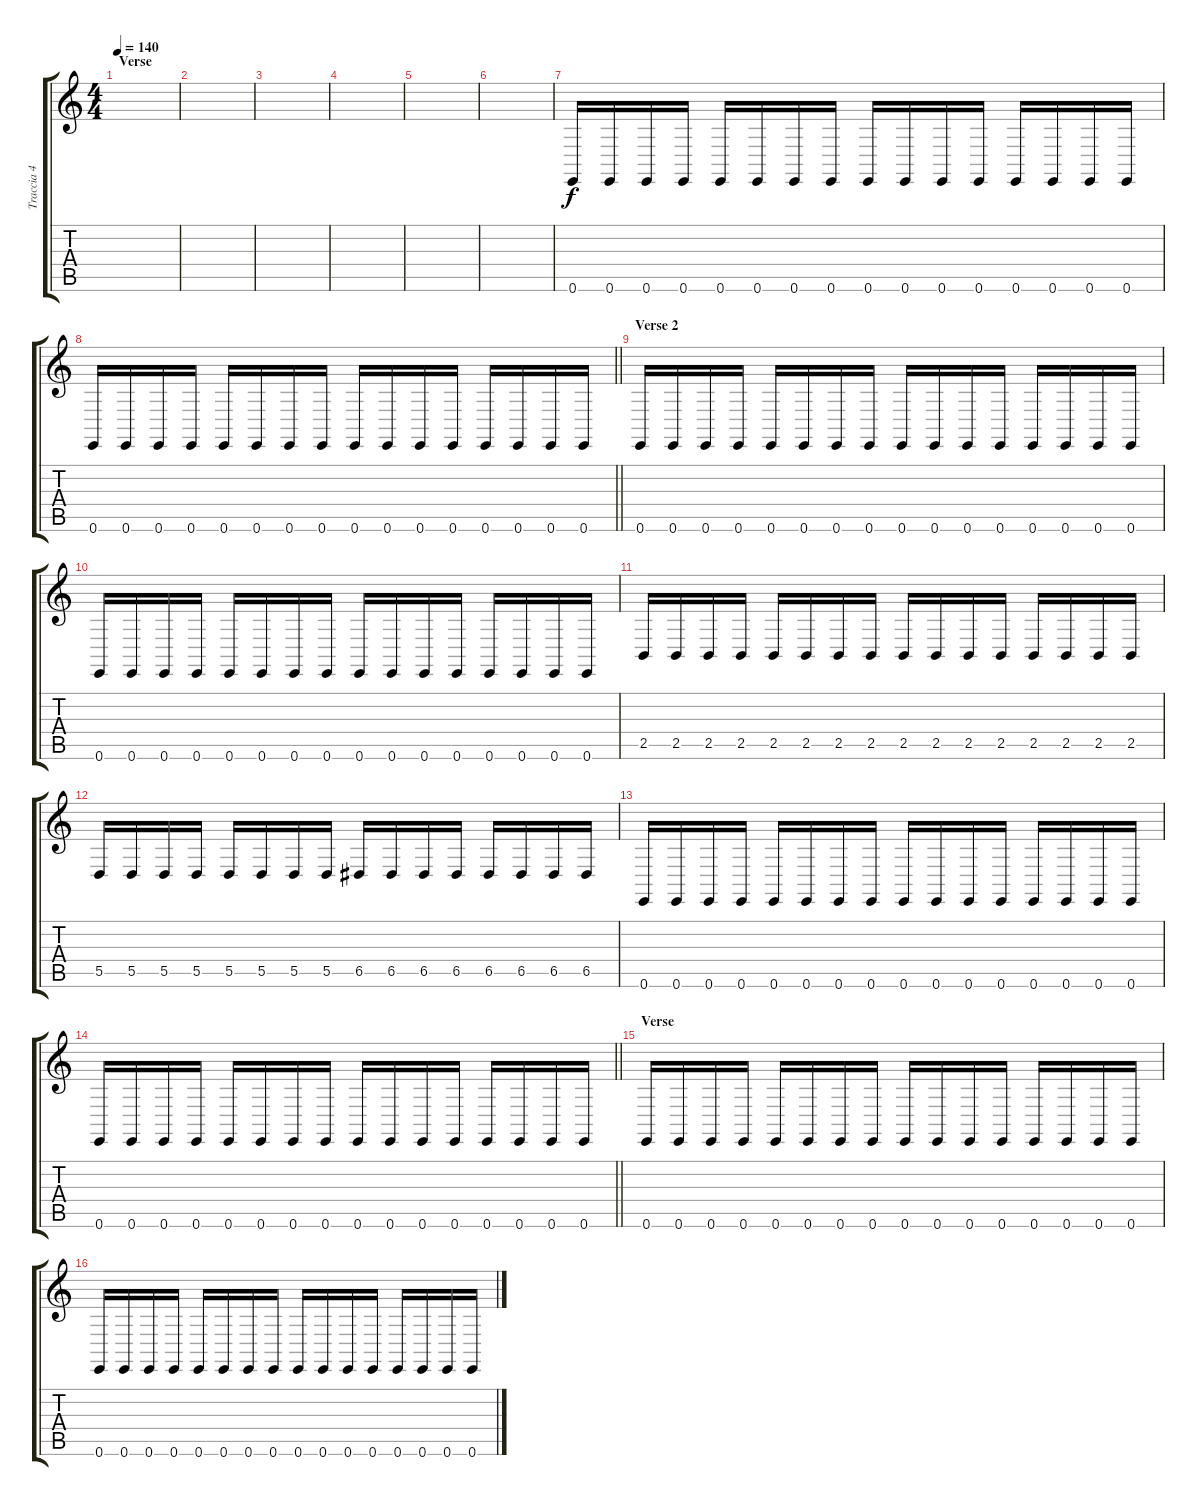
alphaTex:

\track ("Traccia 4" "Traccia 4") {instrument lead2sawtooth}
\staff {score tabs}
\tuning (E4 B3 G3 D3 A2 E2) {hide}
\ts (4 4)
\section ("" "Verse")
\tempo 140
\clef g2
\ks c
|
|
|
|
|
|
0.6.16 0.6.16 0.6.16 0.6.16 0.6.16 0.6.16 0.6.16 0.6.16 0.6.16 0.6.16 0.6.16 0.6.16 0.6.16 0.6.16 0.6.16 0.6.16 |
\barLineRight lightlight
0.6.16 0.6.16 0.6.16 0.6.16 0.6.16 0.6.16 0.6.16 0.6.16 0.6.16 0.6.16 0.6.16 0.6.16 0.6.16 0.6.16 0.6.16 0.6.16 |
\section ("" "Verse 2")
0.6.16 0.6.16 0.6.16 0.6.16 0.6.16 0.6.16 0.6.16 0.6.16 0.6.16 0.6.16 0.6.16 0.6.16 0.6.16 0.6.16 0.6.16 0.6.16 |
0.6.16 0.6.16 0.6.16 0.6.16 0.6.16 0.6.16 0.6.16 0.6.16 0.6.16 0.6.16 0.6.16 0.6.16 0.6.16 0.6.16 0.6.16 0.6.16 |
2.5.16 2.5.16 2.5.16 2.5.16 2.5.16 2.5.16 2.5.16 2.5.16 2.5.16 2.5.16 2.5.16 2.5.16 2.5.16 2.5.16 2.5.16 2.5.16 |
5.5.16 5.5.16 5.5.16 5.5.16 5.5.16 5.5.16 5.5.16 5.5.16 6.5.16 6.5.16 6.5.16 6.5.16 6.5.16 6.5.16 6.5.16 6.5.16 |
0.6.16 0.6.16 0.6.16 0.6.16 0.6.16 0.6.16 0.6.16 0.6.16 0.6.16 0.6.16 0.6.16 0.6.16 0.6.16 0.6.16 0.6.16 0.6.16 |
\barLineRight lightlight
0.6.16 0.6.16 0.6.16 0.6.16 0.6.16 0.6.16 0.6.16 0.6.16 0.6.16 0.6.16 0.6.16 0.6.16 0.6.16 0.6.16 0.6.16 0.6.16 |
\section ("" "Verse")
0.6.16 0.6.16 0.6.16 0.6.16 0.6.16 0.6.16 0.6.16 0.6.16 0.6.16 0.6.16 0.6.16 0.6.16 0.6.16 0.6.16 0.6.16 0.6.16 |
0.6.16 0.6.16 0.6.16 0.6.16 0.6.16 0.6.16 0.6.16 0.6.16 0.6.16 0.6.16 0.6.16 0.6.16 0.6.16 0.6.16 0.6.16 0.6.16
